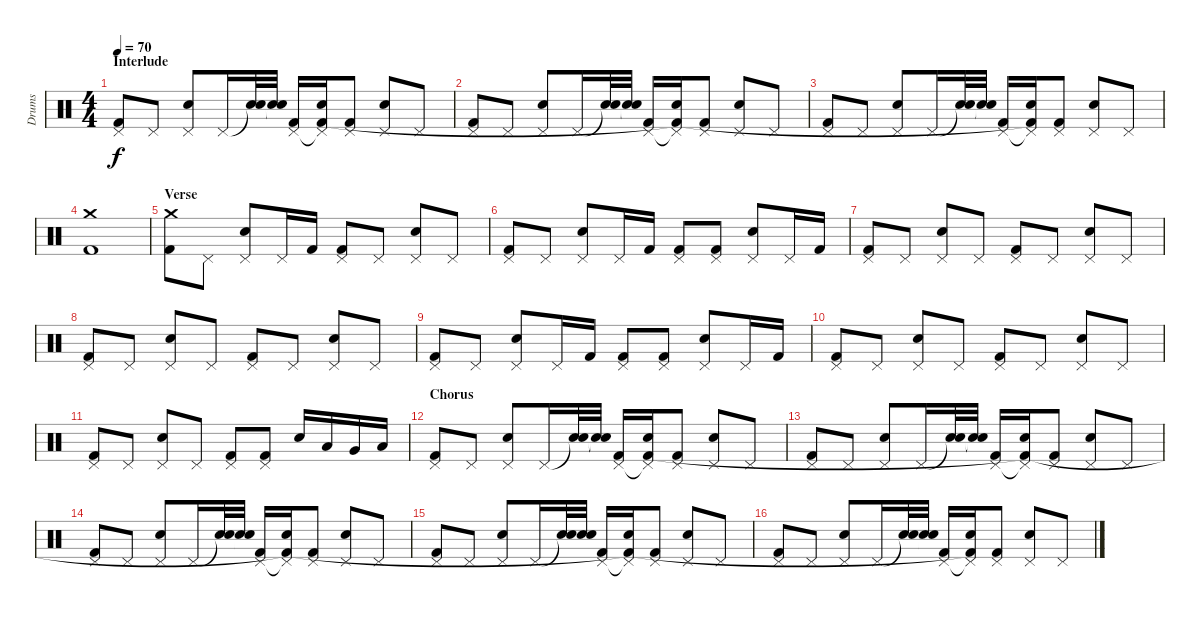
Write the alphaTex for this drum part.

\track ("Drums" "Drums") {instrument percussion}
\staff {score}
\articulation defaults
\ts (4 4)
\section ("" "Interlude")
\tempo 70
\clef neutral
\ks c
("Pedal Hi-Hat (hit)" "Kick (hit) 2").8{dy f} "Pedal Hi-Hat (hit)".8 ("Pedal Hi-Hat (hit)" "Electric Snare (hit)").8 "Pedal Hi-Hat (hit)".16 ("Snare (hit)"{t} "Electric Snare (hit)").32 ("Snare (hit)"{t} "Electric Snare (hit)").32 ("Pedal Hi-Hat (hit)" "Kick (hit) 2").16 ("Pedal Hi-Hat (hit)"{t} "Electric Snare (hit)" "Kick (hit) 2").16 ("Pedal Hi-Hat (hit)" "Kick (hit) 2").8 ("Pedal Hi-Hat (hit)" "Electric Snare (hit)").8 "Pedal Hi-Hat (hit)".8 |
("Pedal Hi-Hat (hit)" "Kick (hit) 2").8 "Pedal Hi-Hat (hit)".8 ("Pedal Hi-Hat (hit)" "Electric Snare (hit)").8 "Pedal Hi-Hat (hit)".16 ("Snare (hit)"{t} "Electric Snare (hit)").32 ("Snare (hit)"{t} "Electric Snare (hit)").32 ("Pedal Hi-Hat (hit)" "Kick (hit) 2").16 ("Pedal Hi-Hat (hit)"{t} "Electric Snare (hit)" "Kick (hit) 2"{t}).16 ("Pedal Hi-Hat (hit)" "Kick (hit) 2").8 ("Pedal Hi-Hat (hit)" "Electric Snare (hit)").8 "Pedal Hi-Hat (hit)".8 |
("Pedal Hi-Hat (hit)" "Kick (hit) 2").8 "Pedal Hi-Hat (hit)".8 ("Pedal Hi-Hat (hit)" "Electric Snare (hit)").8 "Pedal Hi-Hat (hit)".16 ("Snare (hit)"{t} "Electric Snare (hit)").32 ("Snare (hit)"{t} "Electric Snare (hit)").32 ("Pedal Hi-Hat (hit)" "Kick (hit) 2").16 ("Pedal Hi-Hat (hit)"{t} "Electric Snare (hit)" "Kick (hit) 2"{t}).16 ("Pedal Hi-Hat (hit)" "Kick (hit) 2").8 ("Pedal Hi-Hat (hit)" "Electric Snare (hit)").8 "Pedal Hi-Hat (hit)".8 |
("Kick (hit) 2" "Crash medium (hit)").1 |
\section ("" "Verse")
("Crash medium (hit)" "Kick (hit) 2").8 "Pedal Hi-Hat (hit)".8 ("Pedal Hi-Hat (hit)" "Electric Snare (hit)").8 "Pedal Hi-Hat (hit)".16 "Kick (hit) 2".16 ("Pedal Hi-Hat (hit)" "Kick (hit) 2").8 "Pedal Hi-Hat (hit)".8 ("Pedal Hi-Hat (hit)" "Electric Snare (hit)").8 "Pedal Hi-Hat (hit)".8 |
("Pedal Hi-Hat (hit)" "Kick (hit) 2").8 "Pedal Hi-Hat (hit)".8 ("Pedal Hi-Hat (hit)" "Electric Snare (hit)").8 "Pedal Hi-Hat (hit)".16 "Kick (hit) 2".16 ("Pedal Hi-Hat (hit)" "Kick (hit) 2").8 ("Pedal Hi-Hat (hit)" "Kick (hit) 2").8 ("Pedal Hi-Hat (hit)" "Electric Snare (hit)").8 "Pedal Hi-Hat (hit)".16 "Kick (hit) 2".16 |
("Pedal Hi-Hat (hit)" "Kick (hit) 2").8 "Pedal Hi-Hat (hit)".8 ("Pedal Hi-Hat (hit)" "Electric Snare (hit)").8 "Pedal Hi-Hat (hit)".8 ("Pedal Hi-Hat (hit)" "Kick (hit) 2").8 "Pedal Hi-Hat (hit)".8 ("Pedal Hi-Hat (hit)" "Electric Snare (hit)").8 "Pedal Hi-Hat (hit)".8 |
("Pedal Hi-Hat (hit)" "Kick (hit) 2").8 "Pedal Hi-Hat (hit)".8 ("Pedal Hi-Hat (hit)" "Electric Snare (hit)").8 "Pedal Hi-Hat (hit)".8 ("Pedal Hi-Hat (hit)" "Kick (hit) 2").8 "Pedal Hi-Hat (hit)".8 ("Pedal Hi-Hat (hit)" "Electric Snare (hit)").8 "Pedal Hi-Hat (hit)".8 |
("Pedal Hi-Hat (hit)" "Kick (hit) 2").8 "Pedal Hi-Hat (hit)".8 ("Pedal Hi-Hat (hit)" "Electric Snare (hit)").8 "Pedal Hi-Hat (hit)".16 "Kick (hit) 2".16 ("Pedal Hi-Hat (hit)" "Kick (hit) 2").8 ("Pedal Hi-Hat (hit)" "Kick (hit) 2").8 ("Pedal Hi-Hat (hit)" "Electric Snare (hit)").8 "Pedal Hi-Hat (hit)".16 "Kick (hit) 2".16 |
("Pedal Hi-Hat (hit)" "Kick (hit) 2").8 "Pedal Hi-Hat (hit)".8 ("Pedal Hi-Hat (hit)" "Electric Snare (hit)").8 "Pedal Hi-Hat (hit)".8 ("Pedal Hi-Hat (hit)" "Kick (hit) 2").8 "Pedal Hi-Hat (hit)".8 ("Pedal Hi-Hat (hit)" "Electric Snare (hit)").8 "Pedal Hi-Hat (hit)".8 |
("Pedal Hi-Hat (hit)" "Kick (hit) 2").8 "Pedal Hi-Hat (hit)".8 ("Pedal Hi-Hat (hit)" "Electric Snare (hit)").8 "Pedal Hi-Hat (hit)".8 ("Pedal Hi-Hat (hit)" "Kick (hit) 2").8 ("Pedal Hi-Hat (hit)" "Kick (hit) 2").8 "Electric Snare (hit)".16 "Low Tom (hit)".16 "Very Low Tom (hit)".16 "Low Floor Tom (hit)".16 |
\section ("" "Chorus")
("Pedal Hi-Hat (hit)" "Kick (hit) 2").8 "Pedal Hi-Hat (hit)".8 ("Pedal Hi-Hat (hit)" "Electric Snare (hit)").8 "Pedal Hi-Hat (hit)".16 ("Snare (hit)"{t} "Electric Snare (hit)").32 ("Snare (hit)"{t} "Electric Snare (hit)").32 ("Pedal Hi-Hat (hit)" "Kick (hit) 2").16 ("Pedal Hi-Hat (hit)"{t} "Electric Snare (hit)" "Kick (hit) 2").16 ("Pedal Hi-Hat (hit)" "Kick (hit) 2").8 ("Pedal Hi-Hat (hit)" "Electric Snare (hit)").8 "Pedal Hi-Hat (hit)".8 |
("Pedal Hi-Hat (hit)" "Kick (hit) 2").8 "Pedal Hi-Hat (hit)".8 ("Pedal Hi-Hat (hit)" "Electric Snare (hit)").8 "Pedal Hi-Hat (hit)".16 ("Snare (hit)"{t} "Electric Snare (hit)").32 ("Snare (hit)"{t} "Electric Snare (hit)").32 ("Pedal Hi-Hat (hit)" "Kick (hit) 2").16 ("Pedal Hi-Hat (hit)"{t} "Electric Snare (hit)" "Kick (hit) 2"{t}).16 ("Pedal Hi-Hat (hit)" "Kick (hit) 2").8 ("Pedal Hi-Hat (hit)" "Electric Snare (hit)").8 "Pedal Hi-Hat (hit)".8 |
("Pedal Hi-Hat (hit)" "Kick (hit) 2").8 "Pedal Hi-Hat (hit)".8 ("Pedal Hi-Hat (hit)" "Electric Snare (hit)").8 "Pedal Hi-Hat (hit)".16 ("Snare (hit)"{t} "Electric Snare (hit)").32 ("Snare (hit)"{t} "Electric Snare (hit)").32 ("Pedal Hi-Hat (hit)" "Kick (hit) 2").16 ("Pedal Hi-Hat (hit)"{t} "Electric Snare (hit)" "Kick (hit) 2"{t}).16 ("Pedal Hi-Hat (hit)" "Kick (hit) 2").8 ("Pedal Hi-Hat (hit)" "Electric Snare (hit)").8 "Pedal Hi-Hat (hit)".8 |
("Pedal Hi-Hat (hit)" "Kick (hit) 2").8 "Pedal Hi-Hat (hit)".8 ("Pedal Hi-Hat (hit)" "Electric Snare (hit)").8 "Pedal Hi-Hat (hit)".16 ("Snare (hit)"{t} "Electric Snare (hit)").32 ("Snare (hit)"{t} "Electric Snare (hit)").32 ("Pedal Hi-Hat (hit)" "Kick (hit) 2").16 ("Pedal Hi-Hat (hit)"{t} "Electric Snare (hit)" "Kick (hit) 2"{t}).16 ("Pedal Hi-Hat (hit)" "Kick (hit) 2").8 ("Pedal Hi-Hat (hit)" "Electric Snare (hit)").8 "Pedal Hi-Hat (hit)".8 |
("Pedal Hi-Hat (hit)" "Kick (hit) 2").8 "Pedal Hi-Hat (hit)".8 ("Pedal Hi-Hat (hit)" "Electric Snare (hit)").8 "Pedal Hi-Hat (hit)".16 ("Snare (hit)"{t} "Electric Snare (hit)").32 ("Snare (hit)"{t} "Electric Snare (hit)").32 ("Pedal Hi-Hat (hit)" "Kick (hit) 2").16 ("Pedal Hi-Hat (hit)"{t} "Electric Snare (hit)" "Kick (hit) 2"{t}).16 ("Pedal Hi-Hat (hit)" "Kick (hit) 2").8 ("Pedal Hi-Hat (hit)" "Electric Snare (hit)").8 "Pedal Hi-Hat (hit)".8
